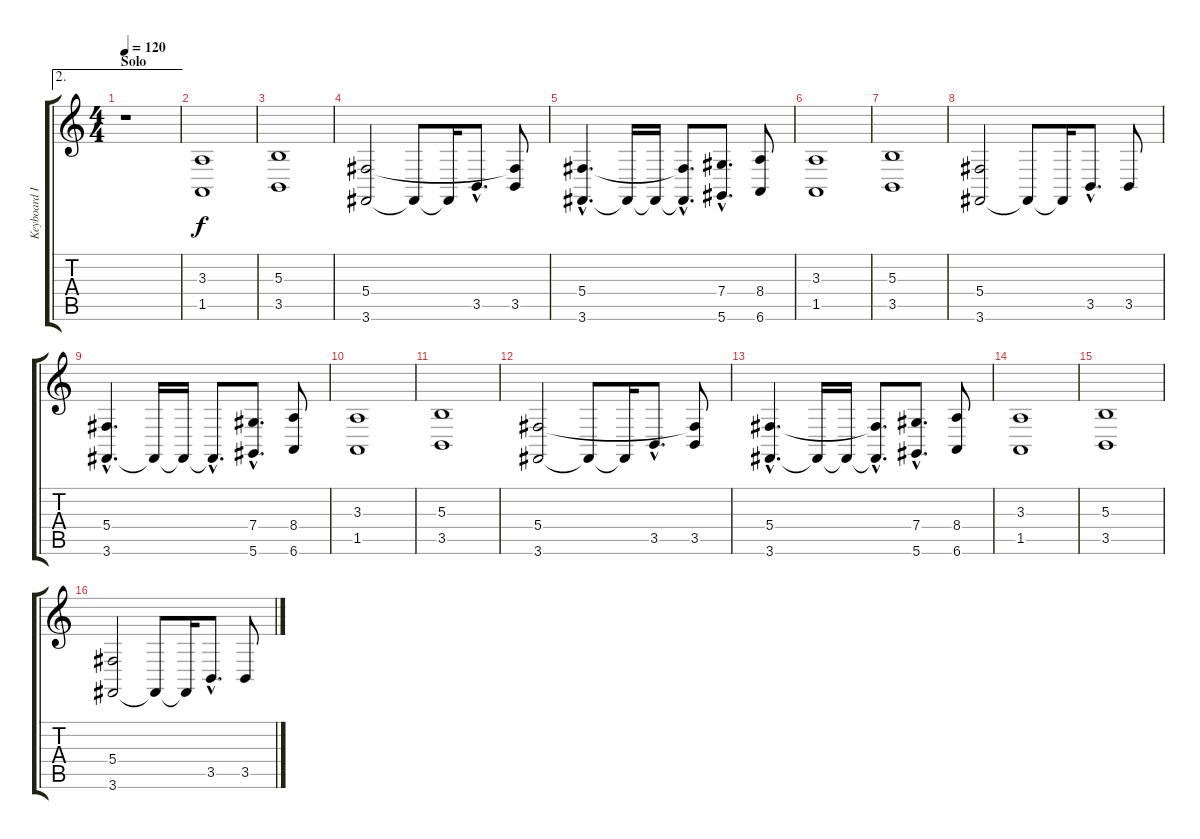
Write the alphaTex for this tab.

\track ("Keyboard II" "Keyboard I") {instrument stringensemble1}
\staff {score tabs}
\tuning (Eb4 Bb3 Gb3 Db3 Ab2 Eb2) {hide}
\ae 2
\ts (4 4)
\section ("" "Solo")
\tempo 120
\clef g2
\ks c
r.1{dy f} |
(3.3 1.5).1 |
(5.3 3.5).1 |
(5.4 3.6).2 3.6{t}.8 3.6{t}.16 3.5{hac}.8{d} (5.4{t} 3.5).8 |
(5.4{hac} 3.6{hac}).4{d} 3.6{t}.16 3.6{t}.16 (5.4{hac t} 3.6{hac t}).8{d} (7.4{hac} 5.6{hac}).8{d} (8.4 6.6).8 |
(3.3 1.5).1 |
(5.3 3.5).1 |
(5.4 3.6).2 3.6{t}.8 3.6{t}.16 3.5{hac}.8{d} 3.5.8 |
(5.4{hac} 3.6{hac}).4{d} 3.6{t}.16 3.6{t}.16 3.6{hac t}.8{d} (7.4{hac} 5.6{hac}).8{d} (8.4 6.6).8 |
(3.3 1.5).1 |
(5.3 3.5).1 |
(5.4 3.6).2 3.6{t}.8 3.6{t}.16 3.5{hac}.8{d} (5.4{t} 3.5).8 |
(5.4{hac} 3.6{hac}).4{d} 3.6{t}.16 3.6{t}.16 (5.4{hac t} 3.6{hac t}).8{d} (7.4{hac} 5.6{hac}).8{d} (8.4 6.6).8 |
(3.3 1.5).1 |
(5.3 3.5).1 |
(5.4 3.6).2 3.6{t}.8 3.6{t}.16 3.5{hac}.8{d} 3.5.8
